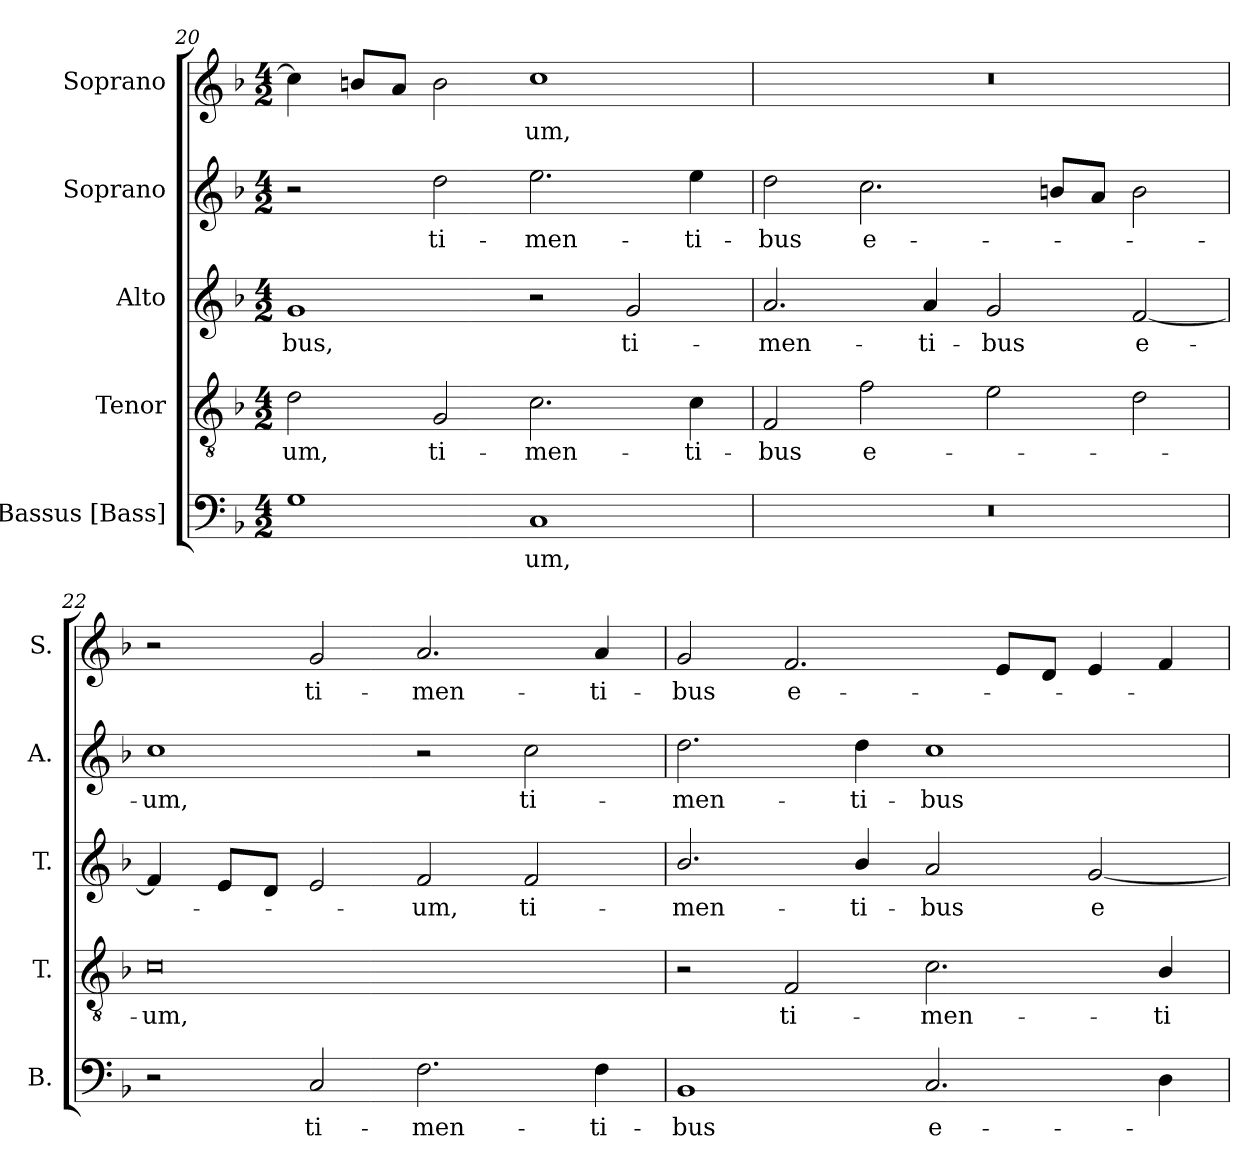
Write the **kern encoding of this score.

**kern	**text	**kern	**text	**kern	**text	**kern	**text	**kern	**text
*part5	*part5	*part4	*part4	*part3	*part3	*part2	*part2	*part1	*part1
*staff5	*staff5	*staff4	*staff4	*staff3	*staff3	*staff2	*staff2	*staff1	*staff1
*I"Bassus [Bass]	*	*I"Tenor	*	*I"Alto	*	*I"Soprano	*	*I"Soprano	*
*I'B.	*	*I'T.	*	*I'T.	*	*I'A.	*	*I'S.	*
*clefF4	*	*clefGv2	*	*clefG2	*	*clefG2	*	*clefG2	*
*	*	*ITrd7c12	*	*	*	*	*	*	*
*k[b-]	*	*k[b-]	*	*k[b-]	*	*k[b-]	*	*k[b-]	*
*F:	*	*F:	*	*F:	*	*F:	*	*F:	*
*M4/2	*	*M4/2	*	*M4/2	*	*M4/2	*	*M4/2	*
=20	=20	=20	=20	=20	=20	=20	=20	=20	=20
!	!	!	!LO:LY:b:color=#000000	!	!	!	!	!	!
!	!	!	!	!	!LO:LY:b:color=#000000	!	!	!	!
1Gi	.	2Di\	-um,	1gi	-bus,	2r	.	4cci\]	.
.	.	.	.	.	.	.	.	8bni/L	.
.	.	.	.	.	.	.	.	8ai/J	.
!	!	!	!LO:LY:b:color=#000000	!	!	!	!	!	!
!	!	!	!	!	!	!	!LO:LY:b:color=#000000	!	!
.	.	2GGi/	ti-	.	.	2ddi\	ti-	2bi\	.
!	!LO:LY:b:color=#000000	!	!	!	!	!	!	!	!
!	!	!	!LO:LY:b:color=#000000	!	!	!	!	!	!
!	!	!	!	!	!	!	!LO:LY:b:color=#000000	!	!
!	!	!	!	!	!	!	!	!	!LO:LY:b:color=#000000
1Ci	-um,	2.Ci\	-men-	2r	.	2.eei\	-men-	1cci	-um,
!	!	!	!	!	!LO:LY:b:color=#000000	!	!	!	!
.	.	.	.	2gi/	ti-	.	.	.	.
!	!	!	!LO:LY:b:color=#000000	!	!	!	!	!	!
!	!	!	!	!	!	!	!LO:LY:b:color=#000000	!	!
.	.	4Ci\	-ti-	.	.	4eei\	-ti-	.	.
!!LO:LB:g=z
=21	=21	=21	=21	=21	=21	=21	=21	=21	=21
!LO:N:vis=1	!	!	!	!	!	!	!	!	!
!	!	!	!LO:LY:b:color=#000000	!	!	!	!	!	!
!	!	!	!	!	!LO:LY:b:color=#000000	!	!	!	!
!	!	!	!	!	!	!	!LO:LY:b:color=#000000	!LO:N:vis=1	!
0r	.	2FFi/	-bus	2.ai/	-men-	2ddi\	-bus	0r	.
!	!	!	!LO:LY:b:color=#000000	!	!	!	!	!	!
!	!	!	!	!	!	!	!LO:LY:b:color=#000000	!	!
.	.	2Fi\	e-	.	.	2.cci\	e-	.	.
!	!	!	!	!	!LO:LY:b:color=#000000	!	!	!	!
.	.	.	.	4ai/	-ti-	.	.	.	.
!	!	!	!	!	!LO:LY:b:color=#000000	!	!	!	!
.	.	2Ei\	.	2gi/	-bus	.	.	.	.
.	.	.	.	.	.	8bni/L	.	.	.
.	.	.	.	.	.	8ai/J	.	.	.
!	!	!	!	!	!LO:LY:b:color=#000000	!	!	!	!
.	.	2Di\	.	[2fi/	e-	2bi\	.	.	.
=22	=22	=22	=22	=22	=22	=22	=22	=22	=22
!	!	!	!LO:LY:b:color=#000000	!	!	!	!	!	!
!	!	!	!	!	!	!	!LO:LY:b:color=#000000	!	!
2r	.	0Ci	-um,	4fi/]	.	1cci	-um,	2r	.
.	.	.	.	8ei/L	.	.	.	.	.
.	.	.	.	8di/J	.	.	.	.	.
!	!LO:LY:b:color=#000000	!	!	!	!	!	!	!	!
!	!	!	!	!	!	!	!	!	!LO:LY:b:color=#000000
2Ci/	ti-	.	.	2ei/	.	.	.	2gi/	ti-
!	!LO:LY:b:color=#000000	!	!	!	!	!	!	!	!
!	!	!	!	!	!LO:LY:b:color=#000000	!	!	!	!
!	!	!	!	!	!	!	!	!	!LO:LY:b:color=#000000
2.Fi\	-men-	.	.	2fi/	-um,	2r	.	2.ai/	-men-
!	!	!	!	!	!LO:LY:b:color=#000000	!	!	!	!
!	!	!	!	!	!	!	!LO:LY:b:color=#000000	!	!
.	.	.	.	2fi/	ti-	2cci\	ti-	.	.
!	!LO:LY:b:color=#000000	!	!	!	!	!	!	!	!
!	!	!	!	!	!	!	!	!	!LO:LY:b:color=#000000
4Fi\	-ti-	.	.	.	.	.	.	4ai/	-ti-
=23	=23	=23	=23	=23	=23	=23	=23	=23	=23
!	!LO:LY:b:color=#000000	!	!	!	!	!	!	!	!
!	!	!	!	!	!LO:LY:b:color=#000000	!	!	!	!
!	!	!	!	!	!	!	!LO:LY:b:color=#000000	!	!
!	!	!	!	!	!	!	!	!	!LO:LY:b:color=#000000
1BB-i	-bus	2r	.	2.b-i/	-men-	2.ddi\	-men-	2gi/	-bus
!	!	!	!LO:LY:b:color=#000000	!	!	!	!	!	!
!	!	!	!	!	!	!	!	!	!LO:LY:b:color=#000000
.	.	2FFi/	ti-	.	.	.	.	2.fi/	e-
!	!	!	!	!	!LO:LY:b:color=#000000	!	!	!	!
!	!	!	!	!	!	!	!LO:LY:b:color=#000000	!	!
.	.	.	.	4b-i/	-ti-	4ddi\	-ti-	.	.
!	!LO:LY:b:color=#000000	!	!	!	!	!	!	!	!
!	!	!	!LO:LY:b:color=#000000	!	!	!	!	!	!
!	!	!	!	!	!LO:LY:b:color=#000000	!	!	!	!
!	!	!	!	!	!	!	!LO:LY:b:color=#000000	!	!
2.Ci/	e-	2.Ci\	-men-	2ai/	-bus	1cci	-bus	.	.
.	.	.	.	.	.	.	.	8ei/L	.
.	.	.	.	.	.	.	.	8di/J	.
!	!	!	!	!	!LO:LY:b:color=#000000	!	!	!	!
.	.	.	.	[2gi/	e-	.	.	4ei/	.
!	!	!	!LO:LY:b:color=#000000	!	!	!	!	!	!
4Di\	.	4BB-i/	-ti-	.	.	.	.	4fi/	.
=	=	=	=	=	=	=	=	=	=
*-	*-	*-	*-	*-	*-	*-	*-	*-	*-
